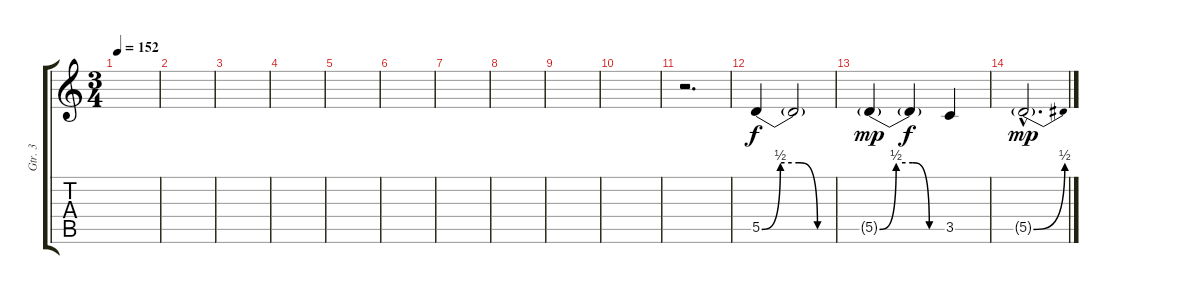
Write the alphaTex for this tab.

\track ("Gtr. 3" "Gtr. 3") {instrument distortionguitar}
\staff {score tabs}
\tuning (E4 B3 G3 D3 A2 E2) {hide}
\ts (3 4)
\tempo 152
\clef g2
\ks c
|
|
|
|
|
|
|
|
|
|
r.2{d} |
5.5{be (custom 0 0 15 2 30 2 45 0 60 0)}.4 5.5{t}.2 |
5.5{be (custom 0 0 15 2 30 2 45 0 60 0) g}.4{dy mp} 5.5{t}.4{dy f} 3.5.4 |
5.5{be (bend 0 0 60 2) g hac}.2{d dy mp}
